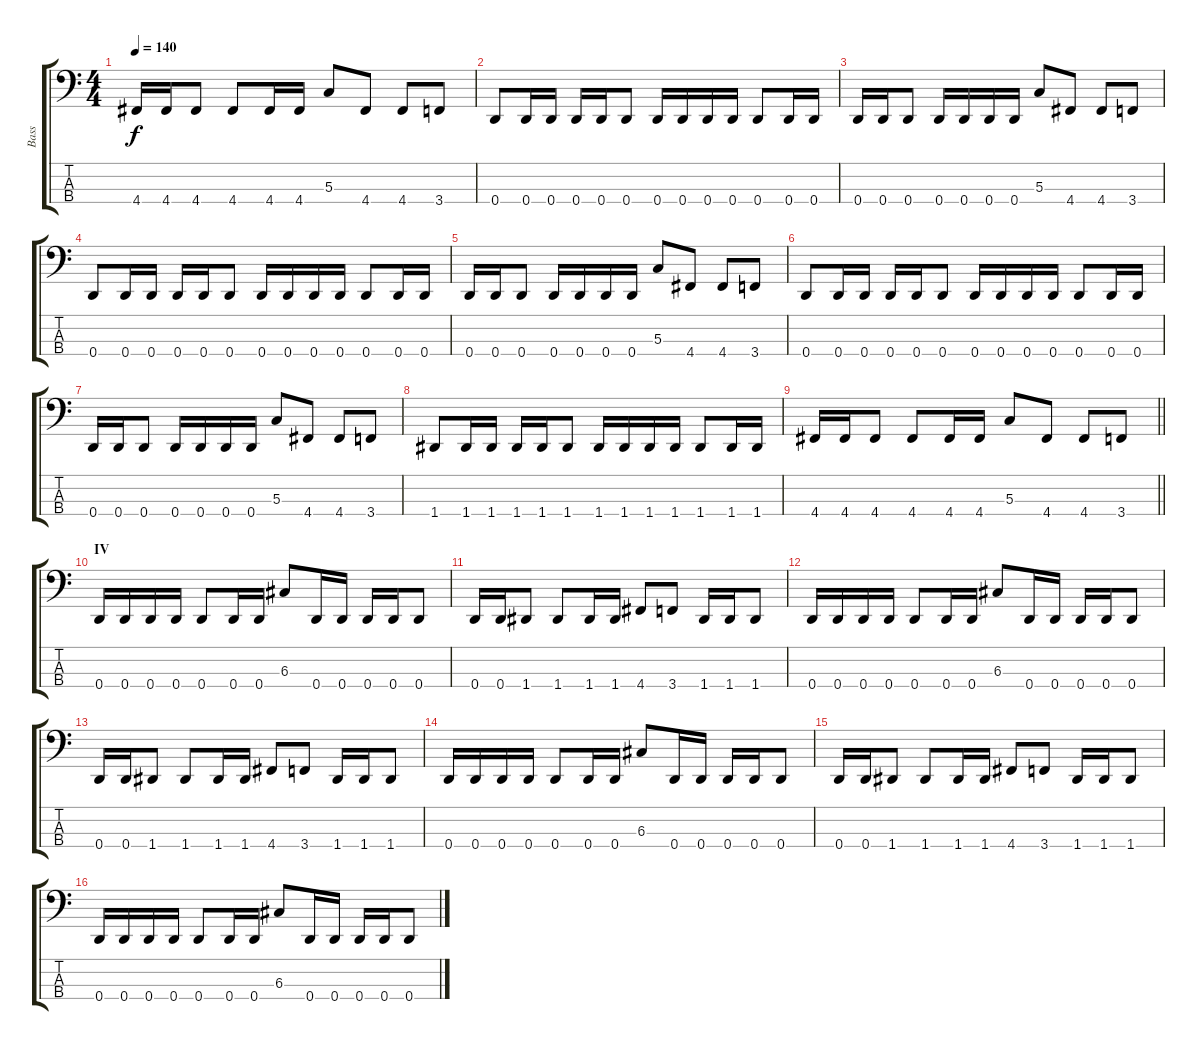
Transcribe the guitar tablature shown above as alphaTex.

\track ("Bass" "Bass") {instrument electricbasspick}
\staff {score tabs}
\tuning (F2 C2 G1 D1) {hide}
\ts (4 4)
\tempo 140
\clef f4
\ks c
4.4.16{dy f} 4.4.16 4.4.8 4.4.8 4.4.16 4.4.16 5.3.8 4.4.8 4.4.8 3.4.8 |
0.4.8 0.4.16 0.4.16 0.4.16 0.4.16 0.4.8 0.4.16 0.4.16 0.4.16 0.4.16 0.4.8 0.4.16 0.4.16 |
0.4.16 0.4.16 0.4.8 0.4.16 0.4.16 0.4.16 0.4.16 5.3.8 4.4.8 4.4.8 3.4.8 |
0.4.8 0.4.16 0.4.16 0.4.16 0.4.16 0.4.8 0.4.16 0.4.16 0.4.16 0.4.16 0.4.8 0.4.16 0.4.16 |
0.4.16 0.4.16 0.4.8 0.4.16 0.4.16 0.4.16 0.4.16 5.3.8 4.4.8 4.4.8 3.4.8 |
0.4.8 0.4.16 0.4.16 0.4.16 0.4.16 0.4.8 0.4.16 0.4.16 0.4.16 0.4.16 0.4.8 0.4.16 0.4.16 |
0.4.16 0.4.16 0.4.8 0.4.16 0.4.16 0.4.16 0.4.16 5.3.8 4.4.8 4.4.8 3.4.8 |
1.4.8 1.4.16 1.4.16 1.4.16 1.4.16 1.4.8 1.4.16 1.4.16 1.4.16 1.4.16 1.4.8 1.4.16 1.4.16 |
\barLineRight lightlight
4.4.16 4.4.16 4.4.8 4.4.8 4.4.16 4.4.16 5.3.8 4.4.8 4.4.8 3.4.8 |
\section ("" "IV")
0.4.16 0.4.16 0.4.16 0.4.16 0.4.8 0.4.16 0.4.16 6.3.8 0.4.16 0.4.16 0.4.16 0.4.16 0.4.8 |
0.4.16 0.4.16 1.4.8 1.4.8 1.4.16 1.4.16 4.4.8 3.4.8 1.4.16 1.4.16 1.4.8 |
0.4.16 0.4.16 0.4.16 0.4.16 0.4.8 0.4.16 0.4.16 6.3.8 0.4.16 0.4.16 0.4.16 0.4.16 0.4.8 |
0.4.16 0.4.16 1.4.8 1.4.8 1.4.16 1.4.16 4.4.8 3.4.8 1.4.16 1.4.16 1.4.8 |
0.4.16 0.4.16 0.4.16 0.4.16 0.4.8 0.4.16 0.4.16 6.3.8 0.4.16 0.4.16 0.4.16 0.4.16 0.4.8 |
0.4.16 0.4.16 1.4.8 1.4.8 1.4.16 1.4.16 4.4.8 3.4.8 1.4.16 1.4.16 1.4.8 |
0.4.16 0.4.16 0.4.16 0.4.16 0.4.8 0.4.16 0.4.16 6.3.8 0.4.16 0.4.16 0.4.16 0.4.16 0.4.8
